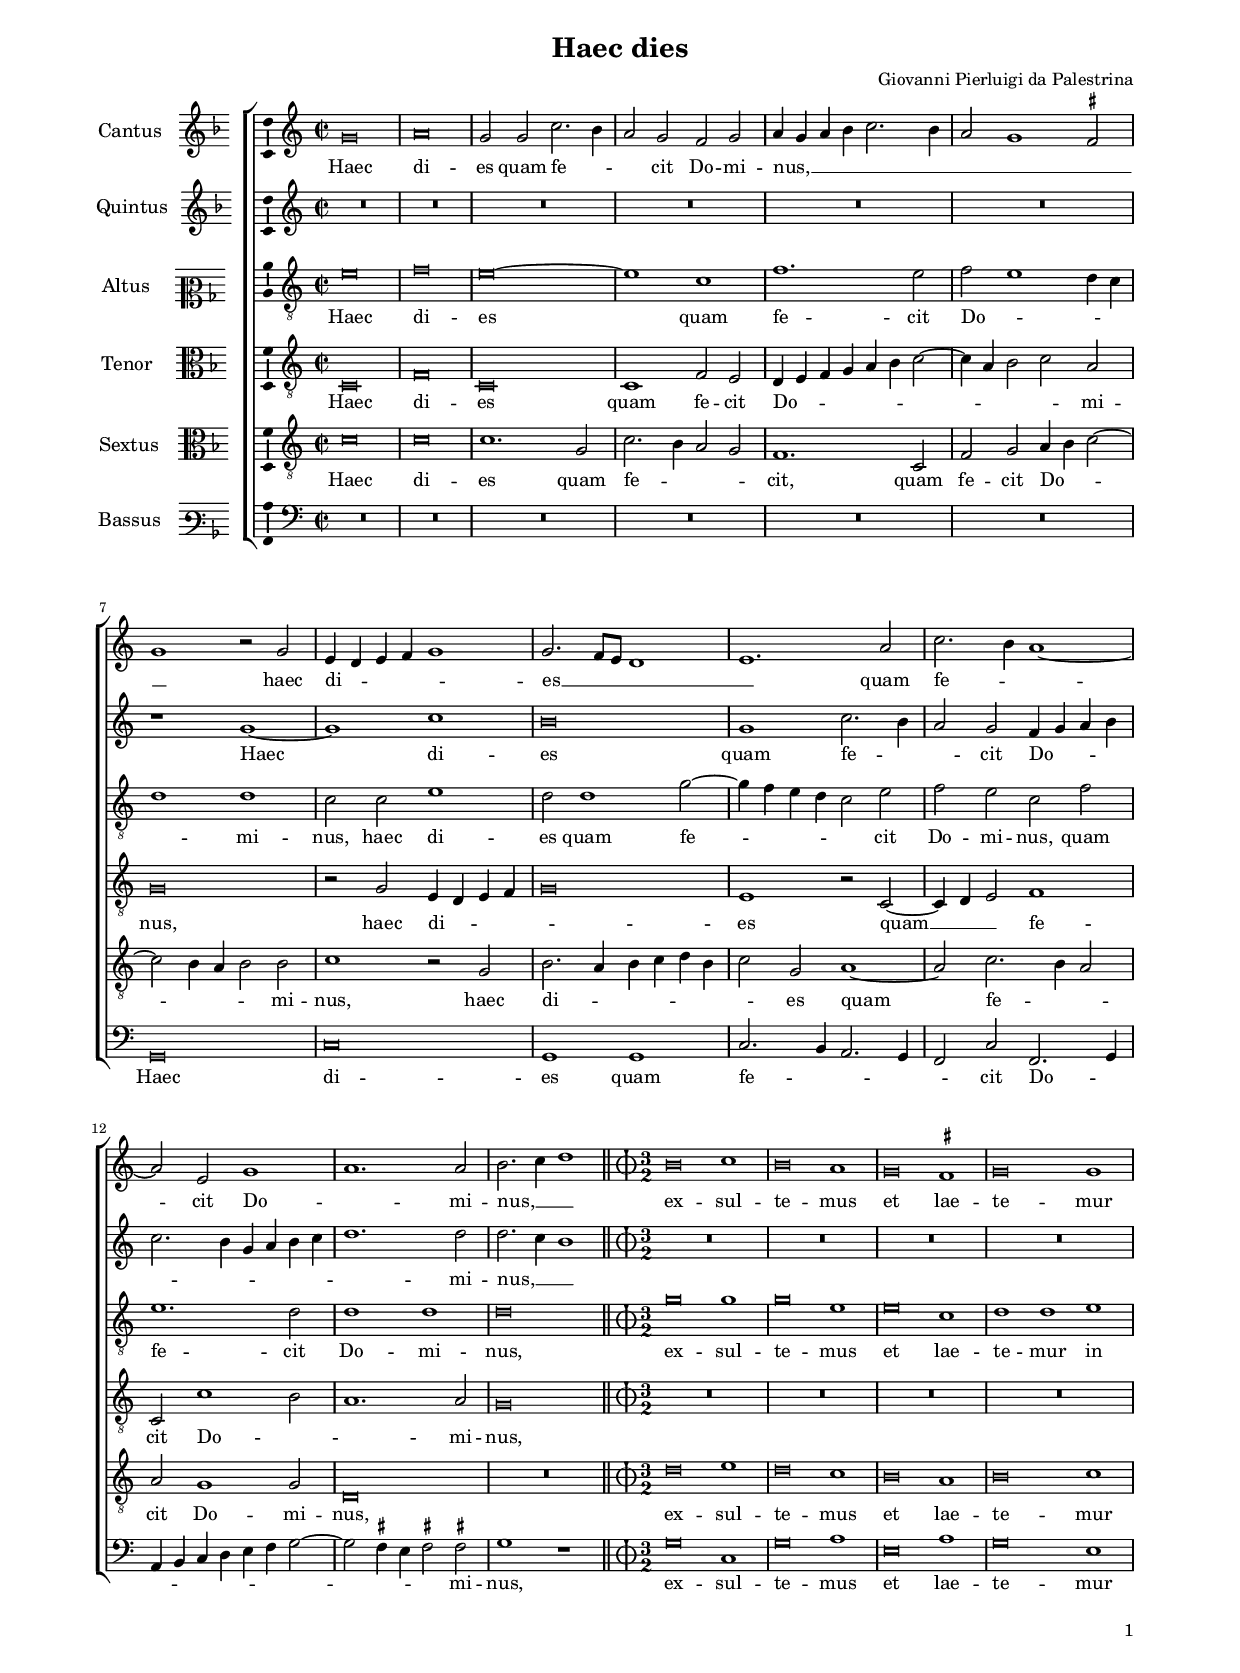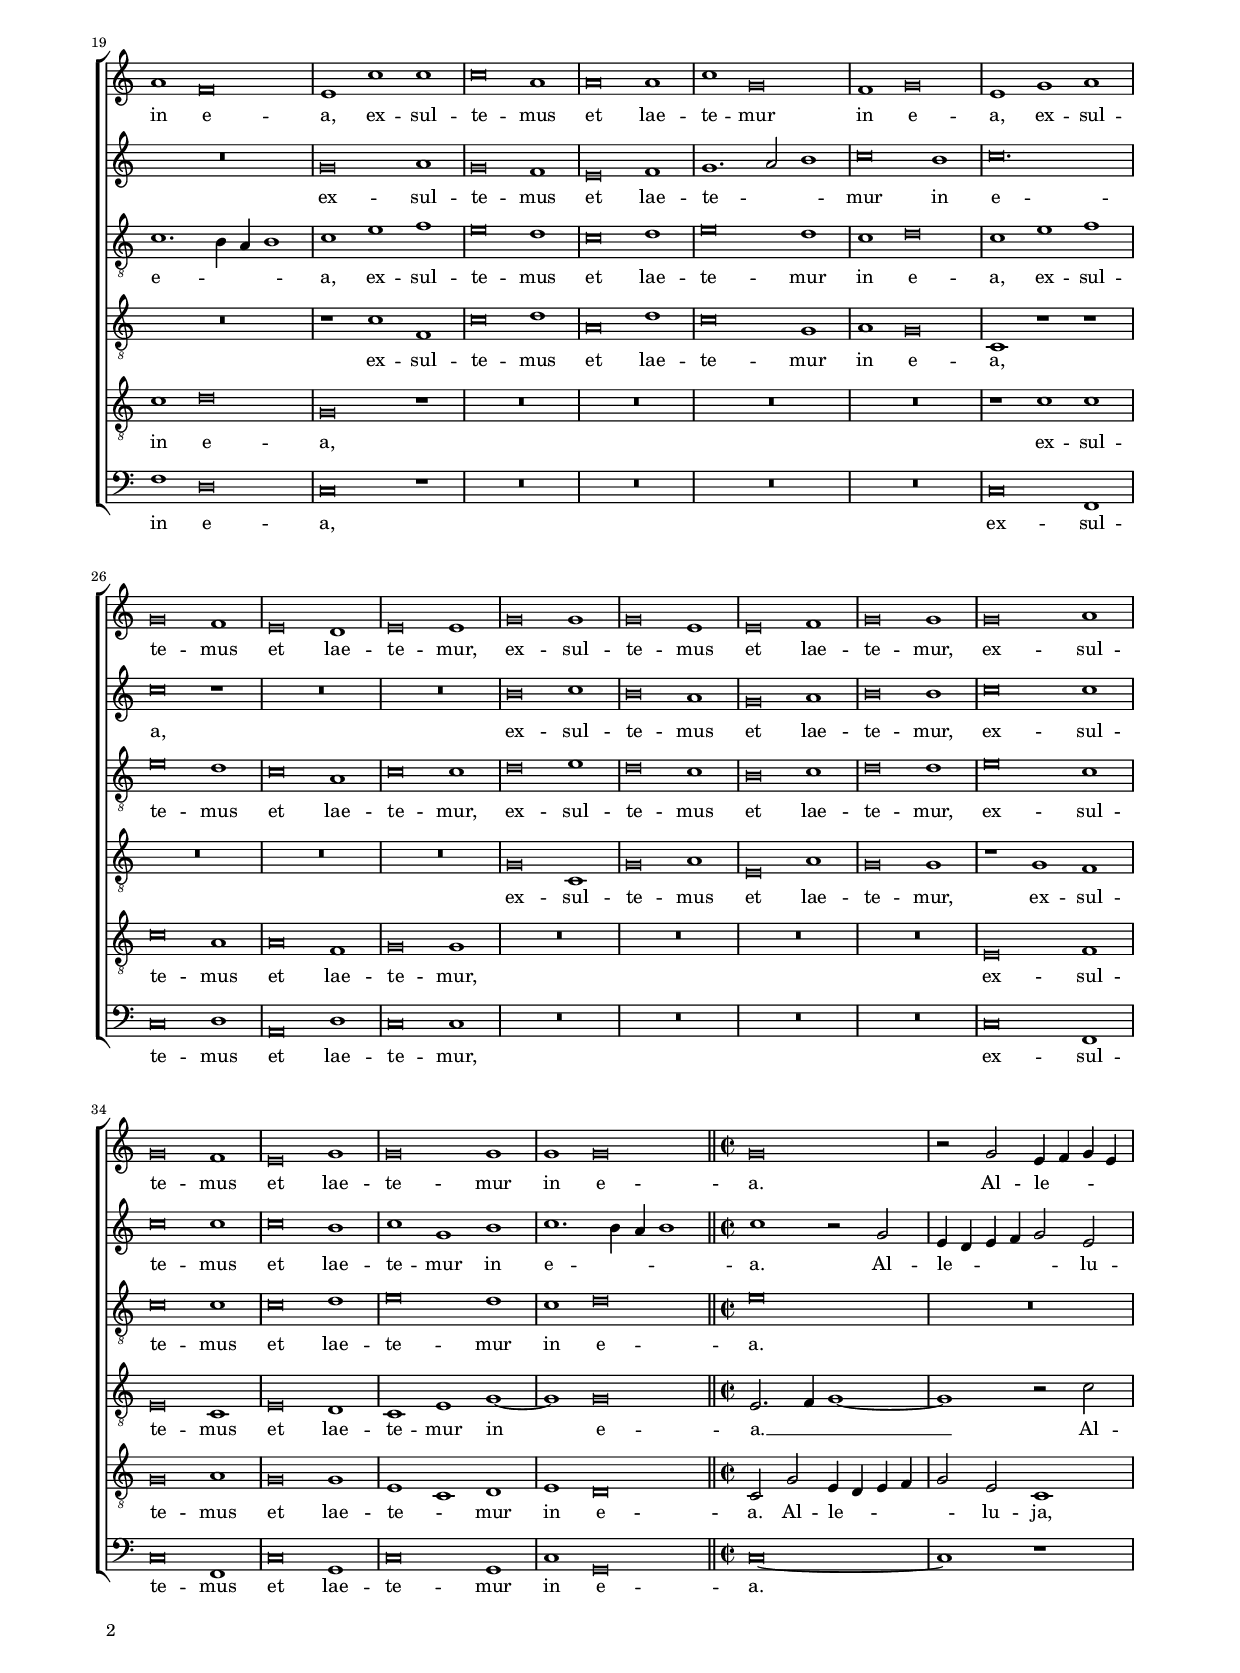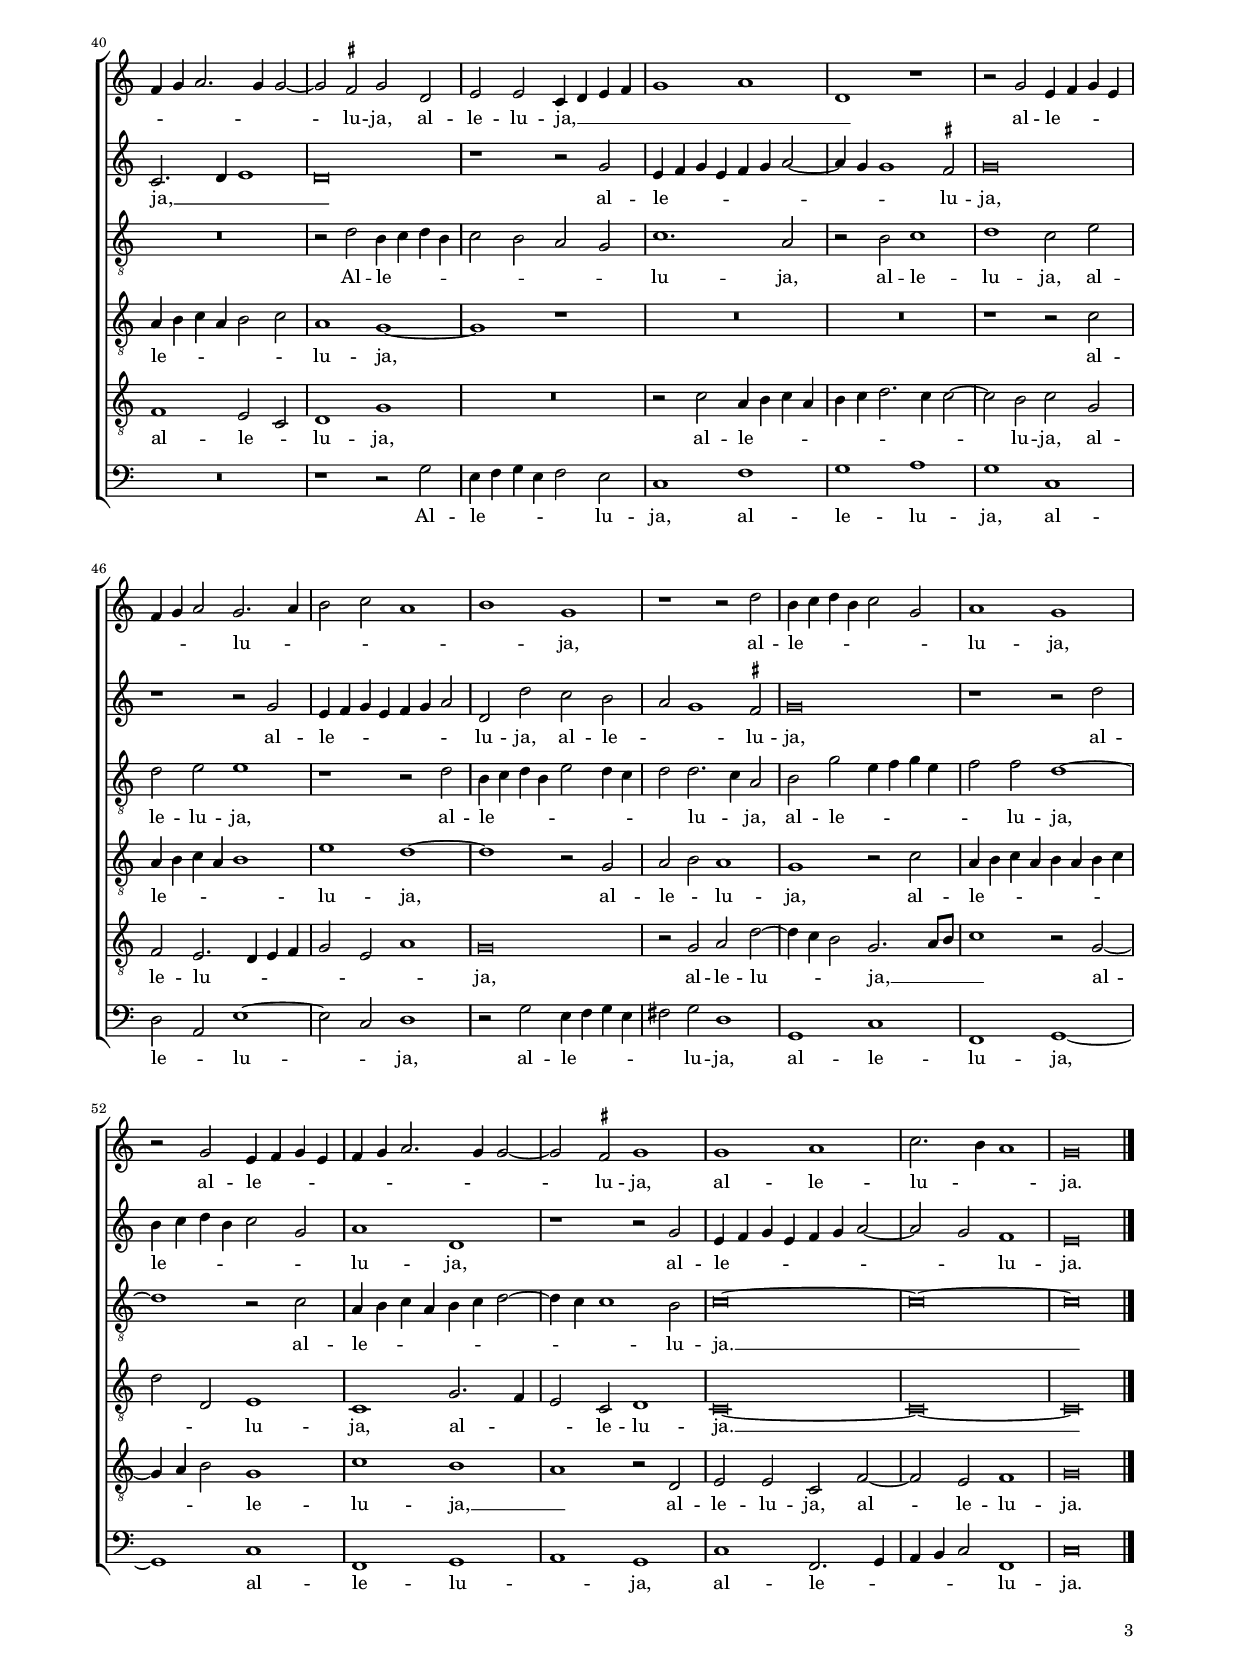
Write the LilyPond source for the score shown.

\header
{
  title="Haec dies"
  composer="Giovanni Pierluigi da Palestrina"
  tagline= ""
}

\version "2.18.2"
\language deutsch
#(set-global-staff-size 15)
% #(set-default-paper-size "letter")
#(ly:set-option 'point-and-click #f)


\paper
	{
	top-margin = 1.5 \cm
	bottom-margin = 1 \cm
	left-margin = 1.8 \cm
	right-margin = 1.8 \cm
	ragged-bottom = ##f
	ragged-last-bottom = ##f
	print-page-number = ##f
	system-system-spacing = #'((basic-distance . 17) (minimum-distance . 14) (padding . 6) (strechability . 250))
        oddFooterMarkup=\markup   \fill-line { "" \fromproperty #'page:page-number-string }
        evenFooterMarkup=\markup  \fill-line { \fromproperty #'page:page-number-string "" }
        last-bottom-spacing = #'((basic-distance . 12) (minimum-distance . 7) (padding . 4))
	systems-per-page = 3
    page-count = 3
%	min-systems-per-page = 3
	}


ficta = { \once \set suggestAccidentals = ##t }
	
forget = #(define-music-function (parser location music) (ly:music?) #{
	\accidentalStyle forget
	$music
	\accidentalStyle default
	#})


#(define ((double-time-signature glyph a b) grob)
   (grob-interpret-markup grob
          (markup #:override '(baseline-skip . 2.5) #:number
                  (#:line ((markup (#:fontsize 4 #:musicglyph glyph))
                           (#:fontsize -1 #:column (a b)))))))


global = {
	\key f \major
	\time 2/2 \set Score.measureLength = #(ly:make-moment 2/1)
        \set Score.tempoHideNote = ##t
        \tempo 2 = 90
        \skip 1*2*14  \bar "||"
        \once \override Score.TimeSignature.stencil = #(double-time-signature "timesig.mensural34" "3" "2") \time 3/1 \newSpacingSection
	    \tempo 1 = 135
        \skip 1*3*23 \bar "||"
        \time 2/2 \set Score.measureLength = #(ly:make-moment 2/1) \newSpacingSection
        \tempo 2 = 90
        \skip 1*2*20 \bar "|."
	}

m = \melisma
me = \melismaEnd



incipitcantus = \markup { \score {
	{
	\set Staff.instrumentName = \markup { \fontsize #1 "Cantus" }
	\key f \major
	\clef violin
	s4 \bar ""
	}
	\layout  {
	raggedright = ##t
	indent = 1.6 \cm
	line-width = 2.2 \cm
	\context { \Staff \remove Time_signature_engraver }
	\override Staff.Clef.Y-extent = #'(0 . 0)
	}} \hspace #1 }


incipitsextus = \markup { \score {
	{
	\set Staff.instrumentName = \markup { \fontsize #1 "Quintus" }
	\key f \major
	\clef violin
	s4 \bar ""
	}
	\layout  {
	raggedright = ##t
	indent = 1.6 \cm
	line-width = 2.2 \cm
	\context { \Staff \remove Time_signature_engraver }
	\override Staff.Clef.Y-extent = #'(0 . 0)
	}} \hspace #1 }
      
      
incipitaltus = \markup { \score {
	{
	\set Staff.instrumentName = \markup { \fontsize #1 "Altus" }
	\key f \major
	\clef mezzosoprano
	s4 \bar ""
	}
	\layout  {
	raggedright = ##t
	indent = 1.6 \cm
	line-width = 2.2 \cm
	\context { \Staff \remove Time_signature_engraver }
	\override Staff.Clef.Y-extent = #'(0 . 0)
	}} \hspace #1 }


incipittenor = \markup { \score {
	{
	\set Staff.instrumentName = \markup { \fontsize #1 "Tenor" }
	\key f \major
	\clef alto
	s4 \bar ""
	}
	\layout  {
	raggedright = ##t
	indent = 1.6 \cm
	line-width = 2.2 \cm
	\context { \Staff \remove Time_signature_engraver }
	\override Staff.Clef.Y-extent = #'(0 . 0)
	}} \hspace #1 }
      
      
incipitquintus = \markup { \score {
	{
	\set Staff.instrumentName = \markup { \fontsize #1 "Sextus" }
	\key f \major
	\clef alto
	s4 \bar ""
	}
	\layout  {
	raggedright = ##t
	indent = 1.6 \cm
	line-width = 2.2 \cm
	\context { \Staff \remove Time_signature_engraver }
	\override Staff.Clef.Y-extent = #'(0 . 0)
	}} \hspace #1 }
      
      
incipitbassus = \markup { \score {
	{
	\set Staff.instrumentName = \markup { \fontsize #1 "Bassus" }
	\key f \major
	\clef varbaritone
	s4 \bar ""
	}
	\layout  {
	raggedright = ##t
	indent = 1.6 \cm
	line-width = 2.2 \cm
	\context { \Staff \remove Time_signature_engraver }
	\override Staff.Clef.Y-extent = #'(0 . 0)
	}} \hspace #1 }


cantus =  \relative c''
	{
	c\breve
	d\breve
	c2 c f2. e4
	d2 c b c
%5
	d4 c d e f2. e4 |
	d2 c1 \ficta h2
	c1 r2 c
	a4 g a b c1
	c2. b8 a g1
%10
	a1. d2 |
	f2. e4 d1~
	d2 a c1
	d1. d2
	e2. f4 g1
%15
% Triple time
	e\breve f1 |
	e\breve d1
	c\breve \ficta h1
	c\breve c1
    d1 b\breve
%20
	a1 f' f |
	f\breve d1
	d\breve d1
	f1 c\breve
	b1 c\breve
%25
	a1 c d |
	c\breve b1
	a\breve g1
	a\breve a1
	c\breve c1
%30
	c\breve a1 |
	a\breve b1
	c\breve c1
	c\breve d1
	c\breve b1
%35
	a\breve c1 |
	c\breve c1
	c1 c\breve
% End of triple time
	c\breve
	r2 c a4 b c a
%40
	b4 c d2. c4 c2~ |
	c2 \ficta h c g
	a2 a f4 g a b
	c1 d
	g,1 r
%45
	r2 c a4 b c a |
	b4 c d2 c2. d4
	e2 f d1
	e1 c
	r1 r2 g'
%50
	e4 f g e f2 c |
	d1 c
	r2 c a4 b c a
	b4 c d2. c4 c2~
	c2 \ficta h c1
%55
	c1 d |
	f2. e4 d1
	c\breve |
	}


sextus = \relative c''
	{
	R\breve
	R\breve
	R\breve
	R\breve
%5
	R\breve |
	R\breve
	r1 c~
	c1 f
	e\breve
%10
	c1 f2. e4 |
	d2 c b4 c d e
	f2. e4 c d e f
	g1. g2
	g2. f4 e1
%15
% Triple time
    R\breve.
	R\breve.
	R\breve.
	R\breve.
	R\breve.
%20
	c\breve d1 |
	c\breve b1
	a\breve b1
	c1. d2 e1
	f\breve e1
%25
	f\breve. |
	f\breve r1
	R\breve.
	R\breve.
	e\breve f1
%30
	e\breve d1 |
	c\breve d1
	e\breve e1
	f\breve f1
	f\breve f1
%35
	f\breve e1 |
	f1 c e
	f1. e4 d e1
% End of triple time
	f1 r2 c
	a4 g a b c2 a
%40
	f2. g4 a1 |
	g\breve
	r1 r2 c
	a4 b c a b c d2~
	d4 c c1 \ficta h2
%45
	c\breve |
	r1 r2 c
	a4 b c a b c d2
	g,2 g' f e
	d2 c1 \ficta h2
%50
	c\breve |
	r1 r2 g'
	e4 f g e f2 c
	d1 g,
	r1 r2 c
%55
	a4 b c a b c d2~ |
	d2 c b1
	a\breve |
	}


altus =  \relative c'
    {
	a'\breve
	b\breve
	a\breve~
	a1 f
%5
	b1. a2 |
	b2 a1 g4 f
	g1 g
	f2 f a1
	g2 g1 c2~
%10
	c4 b a g f2 a |
	b2 a f b
	a1. g2
	g1 g
	g\breve
%15
% Triple time
	c\breve c1
    c\breve a1
	a\breve f1
	g1 g a
	f1. e4 d e1
%20
	f1 a b |
	a\breve g1
	f\breve g1
	a\breve g1
	f1 g\breve
%25
	f1 a b |
	a\breve g1
	f\breve d1
	f\breve f1
	g\breve a1
%30
	g\breve f1 |
	e\breve f1
	g\breve g1
	a\breve f1
	f\breve f1
%35
	f\breve g1 |
	a\breve g1
	f1 g\breve
% End of triple time
	a\breve
	R\breve
%40
	R\breve |
	r2 g e4 f g e
	f2 e d c
	f1. d2
	r2 e f1
%45
	g1 f2 a |
	g2 a a1
	r1 r2 g
	e4 f g e a2 g4 f
	g2 g2. f4 d2
%50
	e2 c' a4 b c a |
	b2 b g1~
	g1 r2 f
	d4 e f d e f g2~
	g4 f f1 e2
%55
	f\breve~ |
    f\breve~
    f\breve |
	}


tenor =  \relative c'
	{
	f,\breve
	b\breve
	f\breve
	f1 b2 a
%5
	g4 a b c d e f2~ |
	f4 d e2 f d
	c\breve
	r2 c a4 g a b
	c\breve
%10
	a1 r2 f~ |
	f4 g a2 b1
	f2 f'1 e2
	d1. d2
	c\breve
%15
% Triple time
	R\breve.
    R\breve.
	R\breve.
	R\breve.
	R\breve.
%20
	r1 f b, |
	f'\breve g1
	d\breve g1
	f\breve c1
	d1 c\breve
%25
	f,1 r r |
	R\breve.
	R\breve.
	R\breve.
	c'\breve f,1
%30
	c'\breve d1 |
	a\breve d1
	c\breve c1
	r1 c b
	a\breve f1
%35
	a\breve g1 |
	f1 a c~
	c1 c\breve
% End of triple time
	a2. b4 c1~
	c1 r2 f
%40
	d4 e f d e2 f |
	d1 c~
	c1 r
	R\breve
	R\breve
%45
	r1 r2 f |
	d4 e f d e1
	a1 g~
	g1 r2 c,
	d2 e d1
%50
	c1 r2 f |
	d4 e f d e d e f
	g2 g, a1
	f1 c'2. b4
	a2 f g1
%55
	f\breve~ |
	f\breve~
	f\breve |
	}


quintus  =  \relative c'
	{
	f\breve
	f\breve
	f1. c2
	f2. e4 d2 c
%5
	b1. f2 |
	b2 c d4 e f2~
	f2 e4 d e2 e
	f1 r2 c
	e2. d4 e f g e
%10
	f2 c d1~ |
	d2 f2. e4 d2
	d2 c1 c2
	g\breve
	R\breve
%15
% Triple time
    g'\breve a1 |
	g\breve f1
	e\breve d1
	e\breve f1
	f1 g\breve
%20
	c,\breve r1 |
	R\breve.
	R\breve.
	R\breve.
	R\breve.
%25
	r1 f f |
	f\breve d1
	d\breve b1
	c\breve c1
	R\breve.
%30
	R\breve. |
	R\breve.
	R\breve.
	a\breve b1
	c\breve d1
%35
	c\breve c1 |
	a1 f g1
	a1 g\breve
% End of triple time
	f2 c' a4 g a b
	c2 a f1
%40
	b1 a2 f |
	g1 c
	R\breve
	r2 f d4 e f d
	e4 f g2. f4 f2~
%45
	f2 e f c |
	b2 a2. g4 a b
	c2 a d1
	c\breve
	r2 c d g~
%50
	g4 f e2 c2. d8 e |
	f1 r2 c~
	c4 d e2 c1
	f1 e
	d1 r2 g,
%55
	a2 a f b~ |
	b2 a b1
	c\breve |
	}


bassus  =  \relative c
	{
	R\breve
	R\breve
	R\breve
	R\breve
%5
	R\breve |
	R\breve
	c\breve
	f\breve
	c1 c
%10
	f2. e4 d2. c4 |
	b2 f' b,2. c4
	d4 e f g a b c2~
	c2 \ficta h4 a \ficta h!2 \ficta h!
	c1 r
%15
% Triple time
	c\breve f,1 |
	c'\breve d1
	a\breve d1
	c\breve a1
	b1 g\breve |
%20
    f\breve r1
	R\breve.
	R\breve.
	R\breve.
	R\breve. |
%25
    f\breve b,1
	f'\breve g1
	d\breve g1
	f\breve f1
	R\breve. |
%30
    R\breve.
	R\breve.
	R\breve.
	f\breve b,1 |
	f'\breve b,1
%35
    f'\breve c1
	f\breve c1
	f1 c\breve
% End of triple time
    f\breve~
    f1 r
%40
	R\breve |
	r1 r2 c'
	a4 b c a b2 a
	f1 b
	c1 d
%45
	c1 f, |
	g2 d a'1~
	a2 f g1
	r2 c a4 b c a
	h2 c g1
%50
	c,1 f |
	b,1 c~
	c1 f
	b,1 c
	d1 c
%55
	f1 b,2. c4 |
	d4 e f2 b,1
	f'\breve |
	}


lyricscantus = \lyricmode {
	Haec di -- es quam fe -- _ _ cit Do -- mi -- nus, __ _ _ _ _ _ _ _ _ _
    haec di -- _ _ _ _ es __ _ _ _ _ quam fe -- _ _ cit Do -- _ mi -- nus, __ _ _
    ex -- sul -- te -- mus et lae -- te -- mur in e -- a,
    ex -- sul -- te -- mus et lae -- te -- mur in e -- a,
    ex -- sul -- te -- mus et lae -- te -- mur,
    ex -- sul -- te -- mus et lae -- te -- mur,
    ex -- sul -- te -- mus et lae -- te -- mur in e -- a.
    Al -- le -- _ _ _ _ _ _ _ _ lu -- ja,
    al -- le -- lu -- ja, __ _ _ _ _ _ _
    al -- le -- _ _ _ _ _ _ lu -- _ _ _ _ _ ja,
    al -- le -- _ _ _ _ _ lu -- ja,
    al -- le -- _ _ _ _ _ _ _ _ lu -- ja,
    al -- le -- lu -- _ _ ja.
	}


lyricssextus = \lyricmode {
	Haec di -- es quam fe -- _ _ cit Do -- _ _ _ _ _ _ _ _ _ _ mi -- nus, __ _ _
    ex -- sul -- te -- mus et lae -- te -- _ _ mur in e -- a,
    ex -- sul -- te -- mus et lae -- te -- mur,
    ex -- sul -- te -- mus et lae -- te -- mur in e -- _ _ _ a.
    Al -- le -- _ _ _ _ lu -- ja, __ _ _ _
    al -- le -- _ _ _ _ _ _ _ _ lu -- ja,
    al -- le -- _ _ _ _ _ _ lu -- ja,
    al -- le -- _ _ lu -- ja,
    al -- le -- _ _ _ _ _ lu -- ja,
    al -- le -- _ _ _ _ _ _ _ lu -- ja.
	}


lyricsaltus = \lyricmode {
	Haec di -- es quam fe -- cit Do -- _ _ _ _ mi -- nus,
    haec di -- es quam fe -- _ _ _ _ cit Do -- mi -- nus,
    quam fe -- cit Do -- mi -- nus,
    ex -- sul -- te -- mus et lae -- te -- mur in e -- _ _ _ a,
    ex -- sul -- te -- mus et lae -- te -- mur in e -- a,
    ex -- sul -- te -- mus et lae -- te -- mur,
    ex -- sul -- te -- mus et lae -- te -- mur,
    ex -- sul -- te -- mus et lae -- te -- mur in e -- a.
    Al -- le -- _ _ _ _ _ _ _ lu -- ja,
    al -- le -- lu -- ja,
    al -- le -- lu -- ja,
    al -- le -- _ _ _ _ _ _ _ lu -- _ ja,
    al -- le -- _ _ _ _ _ lu -- ja,
    al -- le -- _ _ _ _ _ _ _ _ lu -- ja. __
	}
	

lyricstenor = \lyricmode {
	Haec di -- es quam fe -- cit Do -- _ _ _ _ _ _ _ _ _ mi -- nus,
    haec di -- _ _ _ _ es quam __ _ _ fe -- cit Do -- _ _ mi -- nus,
    ex -- sul -- te -- mus et lae -- te -- mur in e -- a,
    ex -- sul -- te -- mus et lae -- te -- mur,
    ex -- sul -- te -- mus et lae -- te -- mur in e -- a. __ _ _ 
    Al -- le -- _ _ _ _ _ lu -- ja,
    al -- le -- _ _ _ _ lu -- ja,
    al -- le -- _ lu -- ja,
    al -- le -- _ _ _ _ _ _ _ _ _ lu -- ja,
    al -- _ _ le -- lu -- ja. __
    
	}


lyricsquintus = \lyricmode {
	Haec di -- es quam fe -- _ _ _ cit,
    quam fe -- cit Do -- _ _ _ _ _ mi -- nus,
    haec di -- _ _ _ _ _ _ es quam fe -- _ _ cit Do -- mi -- nus,
    ex -- sul -- te -- mus et lae -- te -- mur in e -- a,
    ex -- sul -- te -- mus et lae -- te -- mur,
    ex -- sul -- te -- mus et lae -- te -- _ mur in e -- a.
    Al -- le -- _ _ _ _ lu -- ja,
    al -- le -- _ lu -- ja,
    al -- le -- _ _ _ _ _ _ _ _ lu -- ja,
    al -- le -- lu -- _ _ _ _ _ _ ja,
    al -- le -- lu -- _ _ ja, __ _ _ _
    al -- _ _ le -- lu -- ja, __ _
    al -- le -- lu -- ja,
    al -- le -- lu -- ja.
	}


lyricsbassus = \lyricmode {
	Haec di -- es quam fe -- _ _ _ _ cit Do -- _ _ _ _ _ _ _ _ _ _ _ mi -- nus,
    ex -- sul -- te -- mus et lae -- te -- mur in e -- a,
    ex -- sul -- te -- mus et lae -- te -- mur,
    ex -- sul -- te -- mus et lae -- te -- mur in e -- a.
    Al -- le -- _ _ _ _ lu -- ja,
    al -- le -- lu -- ja,
    al -- le -- _ lu -- _ ja,
    al -- le -- _ _ _ _ lu -- ja,
    al -- le -- lu -- ja,
    al -- le -- lu -- _ ja,
    al -- le -- _ _ _ _ lu -- ja.
	}


\score
{  
	\transpose f c {
	\new ChoirStaff \with { \override StaffGrouper.staff-staff-spacing.basic-distance = #12 }
	<<

	\new Staff << \global
	\new Voice="v1" {
		\set Staff.instrumentName=\incipitcantus
		\set Staff.midiInstrument = "reed organ"
		\clef violin
		\cantus }
	\new Lyrics \lyricsto "v1" {\lyricscantus }
	>>


	\new Staff << \global
	\new Voice="v6" {
		\set Staff.instrumentName=\incipitsextus
		\set Staff.midiInstrument = "reed organ"
		\clef violin 
		\sextus}
	\new Lyrics \lyricsto "v6" {\lyricssextus }
	>>


	\new Staff << \global
	\new Voice="v2" {
		\set Staff.instrumentName=\incipitaltus
		\set Staff.midiInstrument = "reed organ"
		\clef "G_8" 
		\altus}
	\new Lyrics \lyricsto "v2" {\lyricsaltus }
	>>


	\new Staff << \global
	\new Voice="v3" {
		\set Staff.instrumentName=\incipittenor
		\set Staff.midiInstrument = "reed organ"
		\clef "G_8"
		\tenor }
	\new Lyrics \lyricsto "v3" {\lyricstenor }
	>>


	\new Staff << \global
	\new Voice="v5" {
		\set Staff.instrumentName=\incipitquintus
		\set Staff.midiInstrument = "reed organ"
		\clef "G_8"
		\quintus}
	\new Lyrics \lyricsto "v5" {\lyricsquintus }
	>>


	\new Staff << \global
	\new Voice="v4" {
		\set Staff.instrumentName=\incipitbassus
		\set Staff.midiInstrument = "reed organ"
		\clef bass 
		\bassus }
	\new Lyrics \lyricsto "v4" {\lyricsbassus}
	>>

	>>
	} % transpose

	\layout
	{
	indent = 2.5 \cm
%	\context { \Lyrics \override VerticalAxisGroup.nonstaff-relatedstaff-spacing.padding = #2 }
%	\context { \Lyrics \override LyricText.font-size = #1 }
	\context { \Staff \override TimeSignature.break-visibility = #end-of-line-invisible }
    \context { \Staff \consists "Ambitus_engraver" }
%   \context { \Staff \consists "Custos_engraver" }
%    \context { \Staff \override Custos.style = #'mensural }
%	\context { \Voice \override Slur.transparent = ##t }
	\context { \Score \override BarNumber.padding = #2 }
	\context { \Voice \override NoteHead.style = #'baroque }
	}

\midi
	{
	}

}


% EOF
